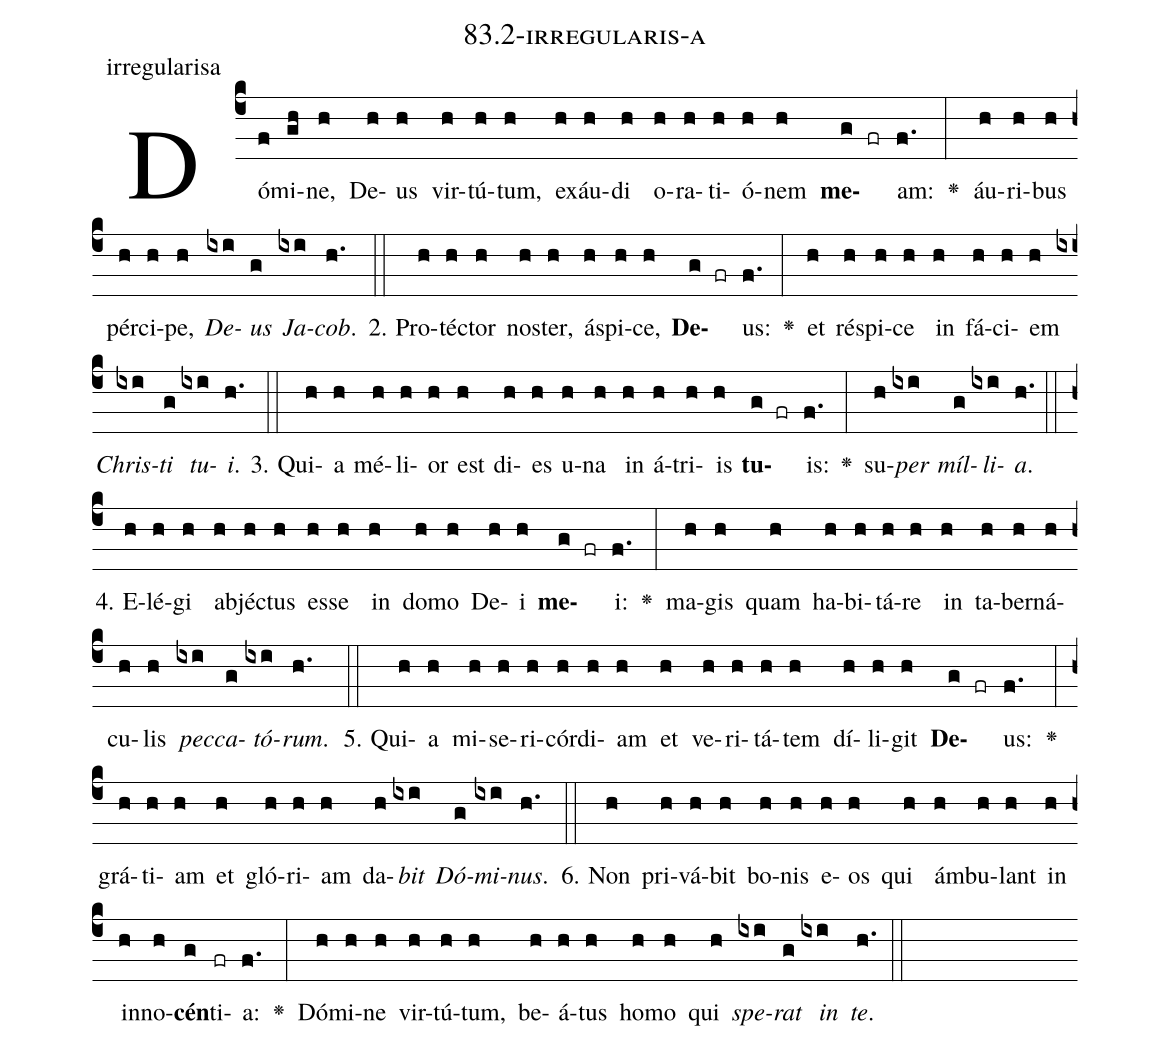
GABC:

name: 83.2-irregularis-a;
annotation: irregularisa;
%%
(c4)Dó(f)mi(gh)ne,(h) De(h)us(h) vir(h)tú(h)tum,(h) ex(h)áu(h)di(h) o(h)ra(h)ti(h)ó(h)nem(h) <b>me</b>(g fr)am:(f.) <v>\greheightstar</v>(:) áu(h)ri(h)bus(h) pér(h)ci(h)pe,(h) <i>De</i>(ixi)<i>us</i>(g) <i>Ja</i>(ixi)<i>cob</i>.(h.) (::)
2. Pro(h)téc(h)tor(h) nos(h)ter,(h) á(h)spi(h)ce,(h) <b>De</b>(g fr)us:(f.) <v>\greheightstar</v>(:) et(h) ré(h)spi(h)ce(h) in(h) fá(h)ci(h)em(h) <i>Chris</i>(ixi)<i>ti</i>(g) <i>tu</i>(ixi)<i>i</i>.(h.) (::)
3. Qui(h)a(h) mé(h)li(h)or(h) est(h) di(h)es(h) u(h)na(h) in(h) á(h)tri(h)is(h) <b>tu</b>(g fr)is:(f.) <v>\greheightstar</v>(:) su(h)<i>per</i>(ixi) <i>míl</i>(g)<i>li</i>(ixi)<i>a</i>.(h.) (::)
4. E(h)lé(h)gi(h) ab(h)jéc(h)tus(h) es(h)se(h) in(h) do(h)mo(h) De(h)i(h) <b>me</b>(g fr)i:(f.) <v>\greheightstar</v>(:) ma(h)gis(h) quam(h) ha(h)bi(h)tá(h)re(h) in(h) ta(h)ber(h)ná(h)cu(h)lis(h) <i>pec</i>(ixi)<i>ca</i>(g)<i>tó</i>(ixi)<i>rum</i>.(h.) (::)
5. Qui(h)a(h) mi(h)se(h)ri(h)cór(h)di(h)am(h) et(h) ve(h)ri(h)tá(h)tem(h) dí(h)li(h)git(h) <b>De</b>(g fr)us:(f.) <v>\greheightstar</v>(:) grá(h)ti(h)am(h) et(h) gló(h)ri(h)am(h) da(h)<i>bit</i>(ixi) <i>Dó</i>(g)<i>mi</i>(ixi)<i>nus</i>.(h.) (::)
6. Non(h) pri(h)vá(h)bit(h) bo(h)nis(h) e(h)os(h) qui(h) ám(h)bu(h)lant(h) in(h) in(h)no(h)<b>cén</b>(g)ti(fr)a:(f.) <v>\greheightstar</v>(:) Dó(h)mi(h)ne(h) vir(h)tú(h)tum,(h) be(h)á(h)tus(h) ho(h)mo(h) qui(h) <i>spe</i>(ixi)<i>rat</i>(g) <i>in</i>(ixi) <i>te</i>.(h.) (::)
